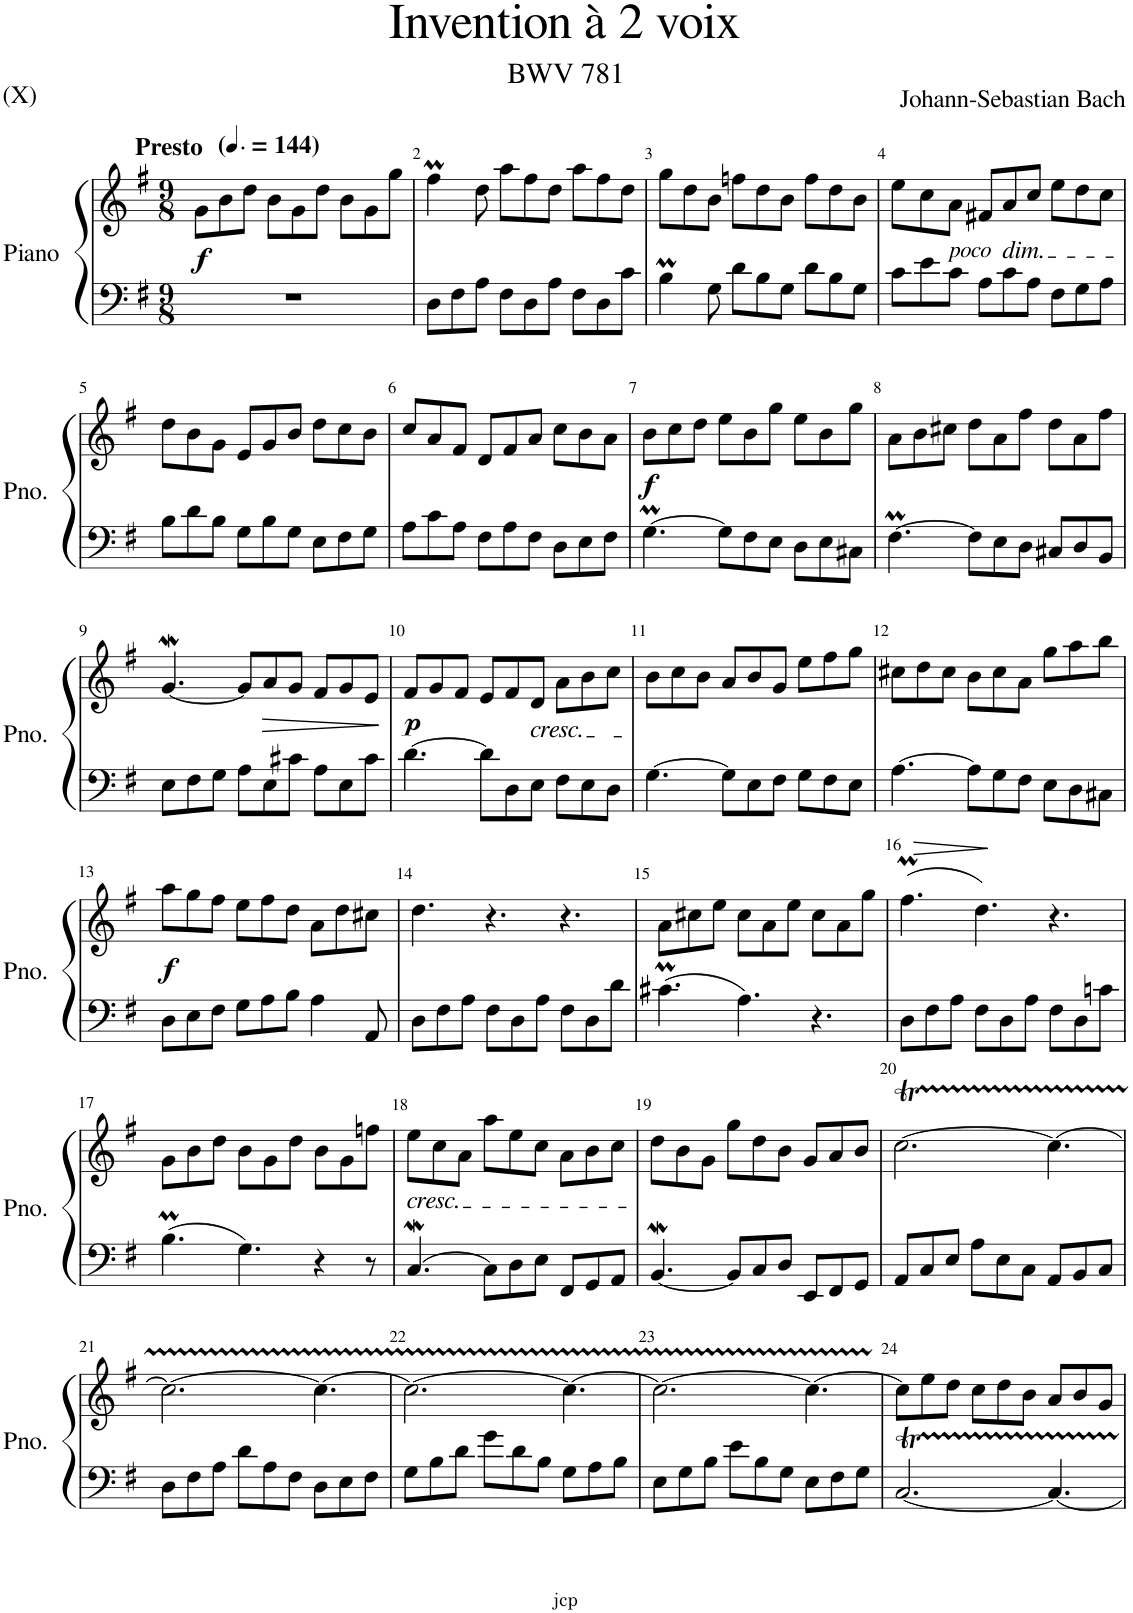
**kern	**kern	**dynam
*part1	*part1	*part1
*staff2	*staff1	*staff1/2
*I"Piano	*	*
*I'Pno.	*	*
*clefF4	*clefG2	*
*k[f#]	*k[f#]	*
*M9/8	*M9/8	*
*MM216	*MM216	*
=1	=1	=1
!	!LO:TX:a:B:t=Presto	!
!	!	!LO:DY:b
8%9r	8g\L	f
.	8b\	.
.	8dd\J	.
.	8b\L	.
.	8g\	.
.	8dd\J	.
.	8b\L	.
.	8g\	.
.	8gg\J	.
=2	=2	=2
8D\L	4ff#m\	.
8F#\	.	.
8A\J	8dd\	.
8F#\L	8aa\L	.
8D\	8ff#\	.
8A\J	8dd\J	.
8F#\L	8aa\L	.
8D\	8ff#\	.
8c\J	8dd\J	.
=3	=3	=3
4Bm\	8gg\L	.
.	8dd\	.
8G\	8b\J	.
8d\L	8ffn\L	.
8B\	8dd\	.
8G\J	8b\J	.
8d\L	8ff\L	.
8B\	8dd\	.
8G\J	8b\J	.
=4	=4	=4
8c\L	8ee\L	.
8e\	8cc\	.
!	!LO:TX:b:i:t=poco	!
8c\J	8a\J	.
8A\L	8f#X/L	.
!	!LO:TX:b:i:t=dim.	!
8c\	8a/	.
8A\J	8cc/J	.
8F#\L	8ee\L	.
8G\	8dd\	.
8A\J	8cc\J	.
!!LO:LB:g=z
=5	=5	=5
8B\L	8dd\L	.
8d\	8b\	.
8B\J	8g\J	.
8G\L	8e/L	.
8B\	8g/	.
8G\J	8b/J	.
8E\L	8dd\L	.
8F#\	8cc\	.
8G\J	8b\J	.
=6	=6	=6
8A\L	8cc/L	.
8c\	8a/	.
8A\J	8f#/J	.
8F#\L	8d/L	.
8A\	8f#/	.
8F#\J	8a/J	.
8D\L	8cc\L	.
8E\	8b\	.
8F#\J	8a\J	.
=7	=7	=7
!	!	!LO:DY:b
[4.GM\	8b\L	f
.	8cc\	.
.	8dd\J	.
8G\L]	8ee\L	.
8F#\	8b\	.
8E\J	8gg\J	.
8D\L	8ee\L	.
8E\	8b\	.
8C#X\J	8gg\J	.
=8	=8	=8
[4.F#m\	8a\L	.
.	8b\	.
.	8cc#X\J	.
8F#\L]	8dd\L	.
8E\	8a\	.
8D\J	8ff#\J	.
8C#X/L	8dd\L	.
8D/	8a\	.
8BB/J	8ff#\J	.
!!LO:LB:g=z
=9	=9	=9
8E\L	[4.gw/	.
8F#\	.	.
8G\J	.	.
8A\L	8g/L]	.
!	!	!LO:HP:b
8E\	8a/	>
8c#X\J	8g/J	.
8A\L	8f#/L	.
8E\	8g/	.
8c#\J	8e/J	.
.	.	]
=10	=10	=10
!	!	!LO:DY:b
[4.d\	8f#/L	p
.	8g/	.
.	8f#/J	.
8d\L]	8e/L	.
8D\	8f#/	.
!	!LO:TX:b:i:t=cresc.	!
8E\J	8d/J	.
8F#\L	8a\L	.
8E\	8b\	.
8D\J	8cc\J	.
=11	=11	=11
[4.G\	8b\L	.
.	8cc\	.
.	8b\J	.
8G\L]	8a/L	.
8E\	8b/	.
8F#\J	8g/J	.
8G\L	8ee\L	.
8F#\	8ff#\	.
8E\J	8gg\J	.
=12	=12	=12
[4.A\	8cc#X\L	.
.	8dd\	.
.	8cc#\J	.
8A\L]	8b\L	.
8G\	8cc#\	.
8F#\J	8a\J	.
8E\L	8gg\L	.
8D\	8aa\	.
8C#X\J	8bb\J	.
!!LO:LB:g=z
=13	=13	=13
!	!	!LO:DY:b
8D\L	8aa\L	f
8E\	8gg\	.
8F#\J	8ff#\J	.
8G\L	8ee\L	.
8A\	8ff#\	.
8B\J	8dd\J	.
4A\	8a\L	.
.	8dd\	.
8AA/	8cc#X\J	.
=14	=14	=14
8D\L	4.dd\	.
8F#\	.	.
8A\J	.	.
8F#\L	4.r	.
8D\	.	.
8A\J	.	.
8F#\L	4.r	.
8D\	.	.
8d\J	.	.
=15	=15	=15
4.c#Xm\	8a\L	.
.	8cc#X\	.
.	8ee\J	.
4.A\	8cc#\L	.
.	8a\	.
.	8ee\J	.
4.r	8cc#\L	.
.	8a\	.
.	8gg\J	.
=16	=16	=16
!	!	!LO:HP:b
8D\L	(4.ff#m\	>
8F#\	.	.
8A\J	.	.
8F#\L	4.dd\)	.
8D\	.	.
8A\J	.	.
8F#\L	4.r	]
8D\	.	.
8cn\J	.	.
!!LO:LB:g=z
=17	=17	=17
4.Bm\	8g\L	.
.	8b\	.
.	8dd\J	.
4.G\	8b\L	.
.	8g\	.
.	8dd\J	.
4r	8b\L	.
.	8g\	.
8r	8ffn\J	.
=18	=18	=18
!	!LO:TX:b:i:t=cresc.	!
[4.Cw/	8ee\L	.
.	8cc\	.
.	8a\J	.
8C\L]	8aa\L	.
8D\	8ee\	.
8E\J	8cc\J	.
8FF#/L	8a\L	.
8GG/	8b\	.
8AA/J	8cc\J	.
=19	=19	=19
[4.BBW/	8dd\L	.
.	8b\	.
.	8g\J	.
8BB/L]	8gg\L	.
8C/	8dd\	.
8D/J	8b\J	.
8EE/L	8g/L	.
8FF#/	8a/	.
8GG/J	8b/J	.
=20	=20	=20
8AA/L	[2.ccT\	.
8C/	.	.
8E/J	.	.
8A\L	.	.
8E\	.	.
8C\J	.	.
8AA/L	4.cc\_	.
8BB/	.	.
8C/J	.	.
!!LO:LB:g=z
=21	=21	=21
8D\L	2.cc\_	.
8F#\	.	.
8A\J	.	.
8d\L	.	.
8A\	.	.
8F#\J	.	.
8D\L	4.cc\_	.
8E\	.	.
8F#\J	.	.
=22	=22	=22
8G\L	2.cc\_	.
8B\	.	.
8d\J	.	.
8g\L	.	.
8d\	.	.
8B\J	.	.
8G\L	4.cc\_	.
8A\	.	.
8B\J	.	.
=23	=23	=23
8E\L	2.cc\_	.
8G\	.	.
8B\J	.	.
8e\L	.	.
8B\	.	.
8G\J	.	.
8E\L	4.ccTTT\_	.
8F#\	.	.
8G\J	.	.
=24	=24	=24
[2.CT/	8cc\L]	.
.	8ee\	.
.	8dd\J	.
.	8cc\L	.
.	8dd\	.
.	8b\J	.
4.C/_	8a/L	.
.	8b/	.
.	8g/J	.
=	=	=
*-	*-	*-
